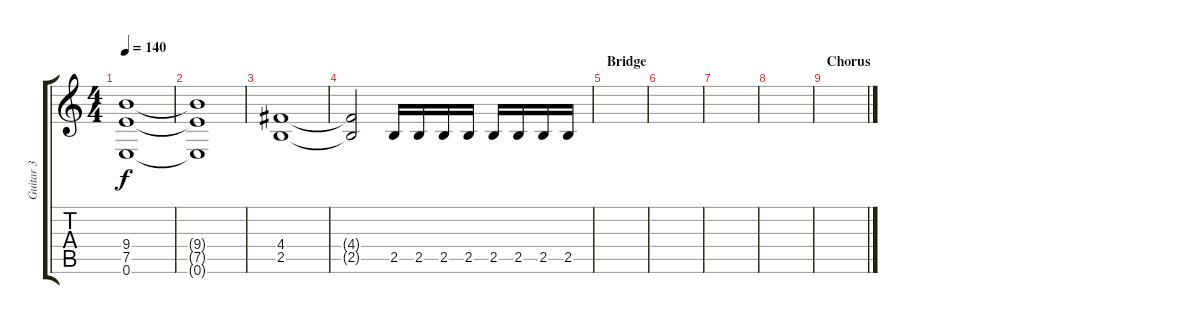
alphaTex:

\track ("Guitar 3" "Guitar 3") {instrument overdrivenguitar}
\staff {score tabs}
\tuning (E4 B3 G3 D3 A2 E2) {hide}
\ts (4 4)
\tempo 140
\clef g2
\ks c
(9.4 7.5 0.6).1{dy f} |
(9.4{t} 7.5{t} 0.6{t}).1 |
(4.4 2.5).1 |
(4.4{t} 2.5{t}).2 2.5.16 2.5.16 2.5.16 2.5.16 2.5.16 2.5.16 2.5.16 2.5.16 |
\section ("" "Bridge")
|
|
|
|
\section ("" "Chorus")
